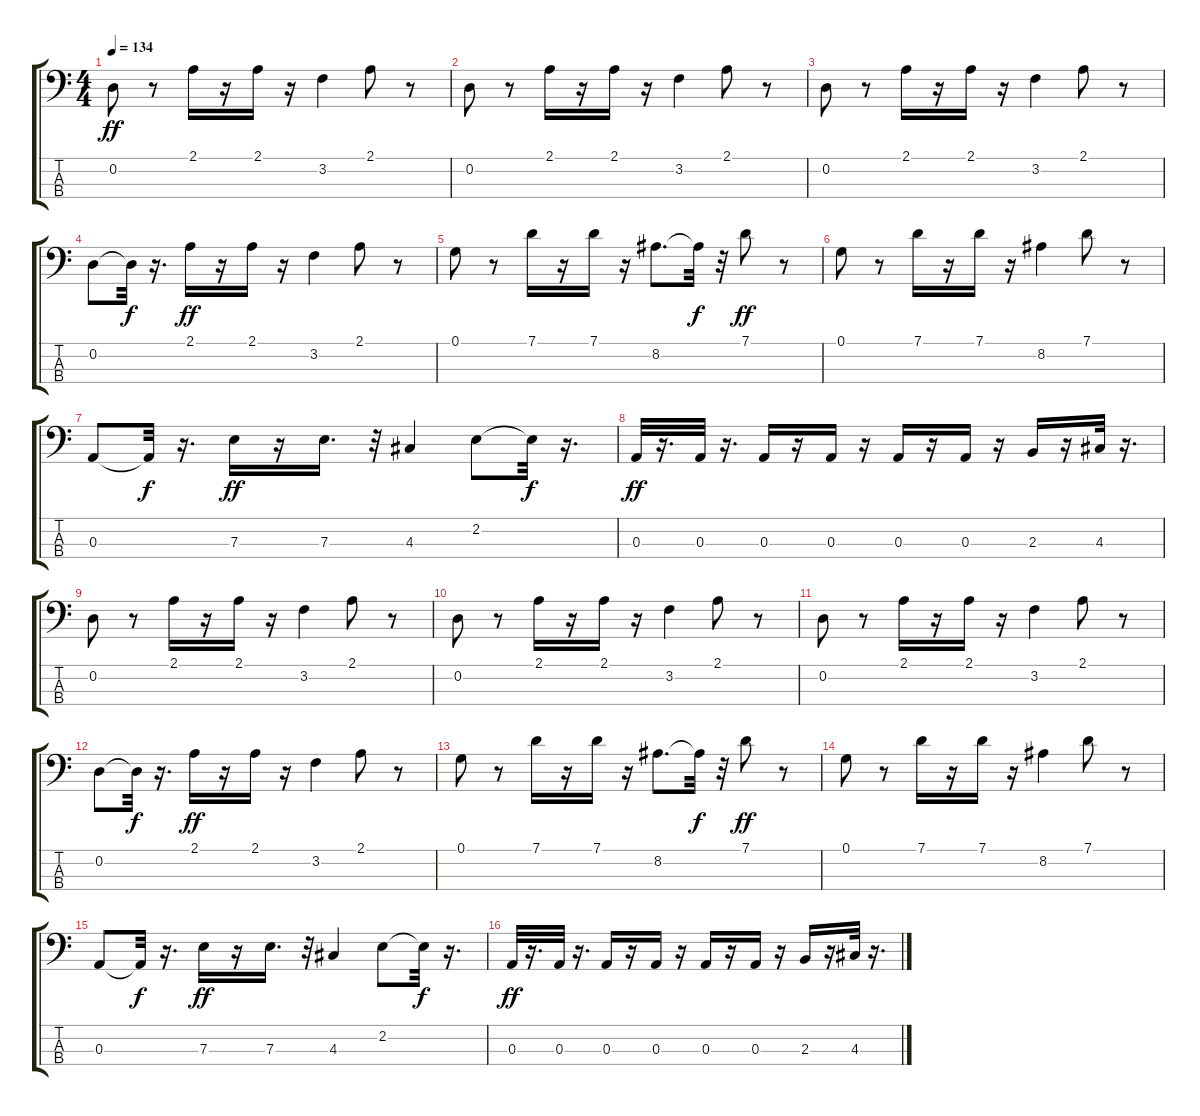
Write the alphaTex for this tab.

\track "" {instrument synthbass2}
\staff {score tabs}
\tuning (G2 D2 A1 E1) {hide}
\ts (4 4)
\tempo 134
\clef f4
\ks c
0.2.8{dy ff} r.8 2.1.16 r.16 2.1.16 r.16 3.2.4 2.1.8 r.8 |
0.2.8 r.8 2.1.16 r.16 2.1.16 r.16 3.2.4 2.1.8 r.8 |
0.2.8 r.8 2.1.16 r.16 2.1.16 r.16 3.2.4 2.1.8 r.8 |
0.2.8 0.2{t}.32{dy f} r.16{d} 2.1.16{dy ff} r.16 2.1.16 r.16 3.2.4 2.1.8 r.8 |
0.1.8 r.8 7.1.16 r.16 7.1.16 r.16 8.2.8{d} 8.2{t}.32{dy f} r.32 7.1.8{dy ff} r.8 |
0.1.8 r.8 7.1.16 r.16 7.1.16 r.16 8.2.4 7.1.8 r.8 |
0.3.8 0.3{t}.32{dy f} r.16{d} 7.3.16{dy ff} r.16 7.3.16{d} r.32 4.3.4 2.2.8 2.2{t}.32{dy f} r.16{d} |
0.3.32{dy ff} r.16{d} 0.3.32 r.16{d} 0.3.16 r.16 0.3.16 r.16 0.3.16 r.16 0.3.16 r.16 2.3.16 r.16 4.3.32 r.16{d} |
0.2.8 r.8 2.1.16 r.16 2.1.16 r.16 3.2.4 2.1.8 r.8 |
0.2.8 r.8 2.1.16 r.16 2.1.16 r.16 3.2.4 2.1.8 r.8 |
0.2.8 r.8 2.1.16 r.16 2.1.16 r.16 3.2.4 2.1.8 r.8 |
0.2.8 0.2{t}.32{dy f} r.16{d} 2.1.16{dy ff} r.16 2.1.16 r.16 3.2.4 2.1.8 r.8 |
0.1.8 r.8 7.1.16 r.16 7.1.16 r.16 8.2.8{d} 8.2{t}.32{dy f} r.32 7.1.8{dy ff} r.8 |
0.1.8 r.8 7.1.16 r.16 7.1.16 r.16 8.2.4 7.1.8 r.8 |
0.3.8 0.3{t}.32{dy f} r.16{d} 7.3.16{dy ff} r.16 7.3.16{d} r.32 4.3.4 2.2.8 2.2{t}.32{dy f} r.16{d} |
0.3.32{dy ff} r.16{d} 0.3.32 r.16{d} 0.3.16 r.16 0.3.16 r.16 0.3.16 r.16 0.3.16 r.16 2.3.16 r.16 4.3.32 r.16{d}
